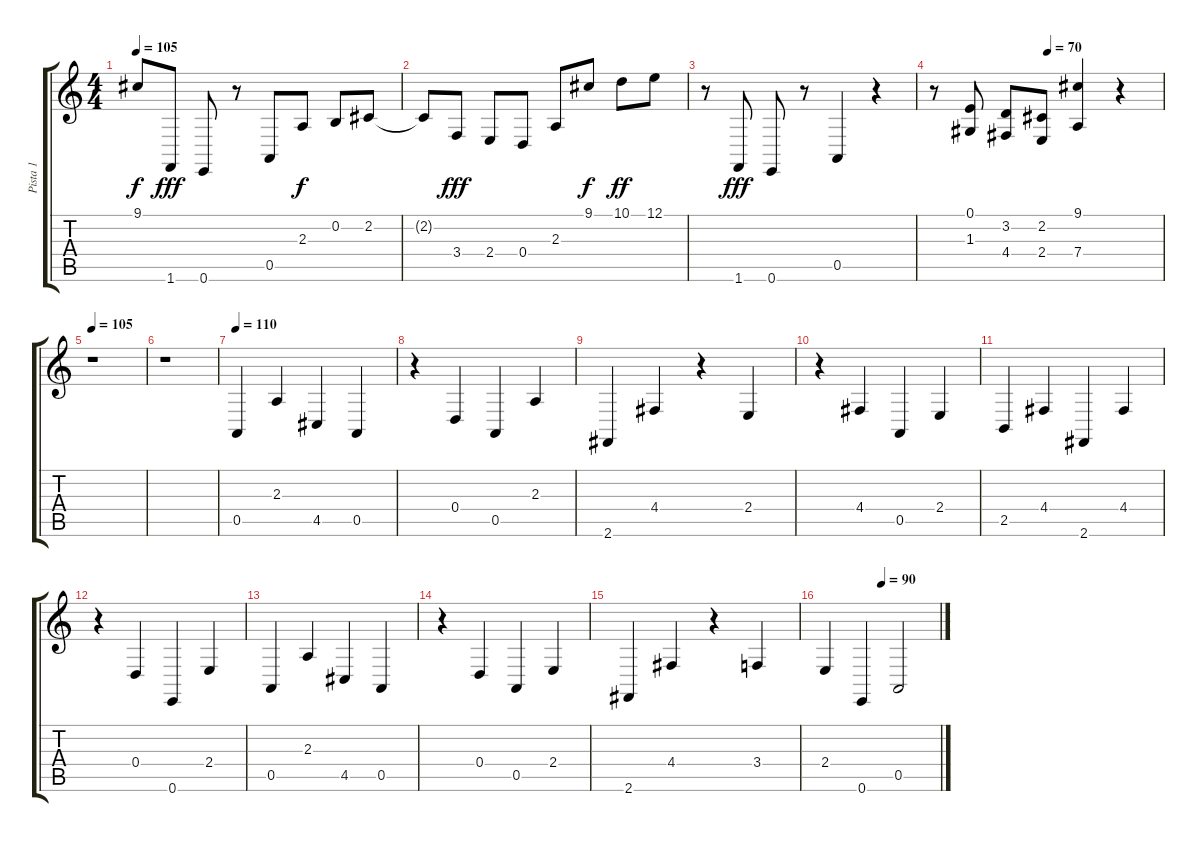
\track ("Pista 1" "Pista 1") {instrument pizzicatostrings}
\staff {score tabs}
\tuning (E4 B3 G3 D3 A2 E2) {hide}
\ts (4 4)
\tempo 105
\clef g2
\ks c
9.1{t}.8{dy f} 1.6.8{dy fff} 0.6.8 r.8 0.5.8 2.3.8{dy f} 0.2.8 2.2.8 |
2.2{t}.8 3.4.8{dy fff} 2.4.8 0.4.8 2.3.8 9.1.8{dy f} 10.1.8{dy ff} 12.1.8 |
r.8 1.6.8{dy fff} 0.6.8 r.8 0.5.4 r.4 |
\tempo (70 0.5)
r.8 (0.1 1.3).8 (3.2 4.4).8 (2.2 2.4).8 (9.1 7.4).4 r.4 |
\tempo 105
r.1 |
r.1 |
\tempo 110
0.5.4 2.3.4 4.5.4 0.5.4 |
r.4 0.4.4 0.5.4 2.3.4 |
2.6.4 4.4.4 r.4 2.4.4 |
r.4 4.4.4 0.5.4 2.4.4 |
2.5.4 4.4.4 2.6.4 4.4.4 |
r.4 0.4.4 0.6.4 2.4.4 |
0.5.4 2.3.4 4.5.4 0.5.4 |
r.4 0.4.4 0.5.4 2.4.4 |
2.6.4 4.4.4 r.4 3.4.4 |
\tempo (90 0.5)
2.4.4 0.6.4 0.5.2
